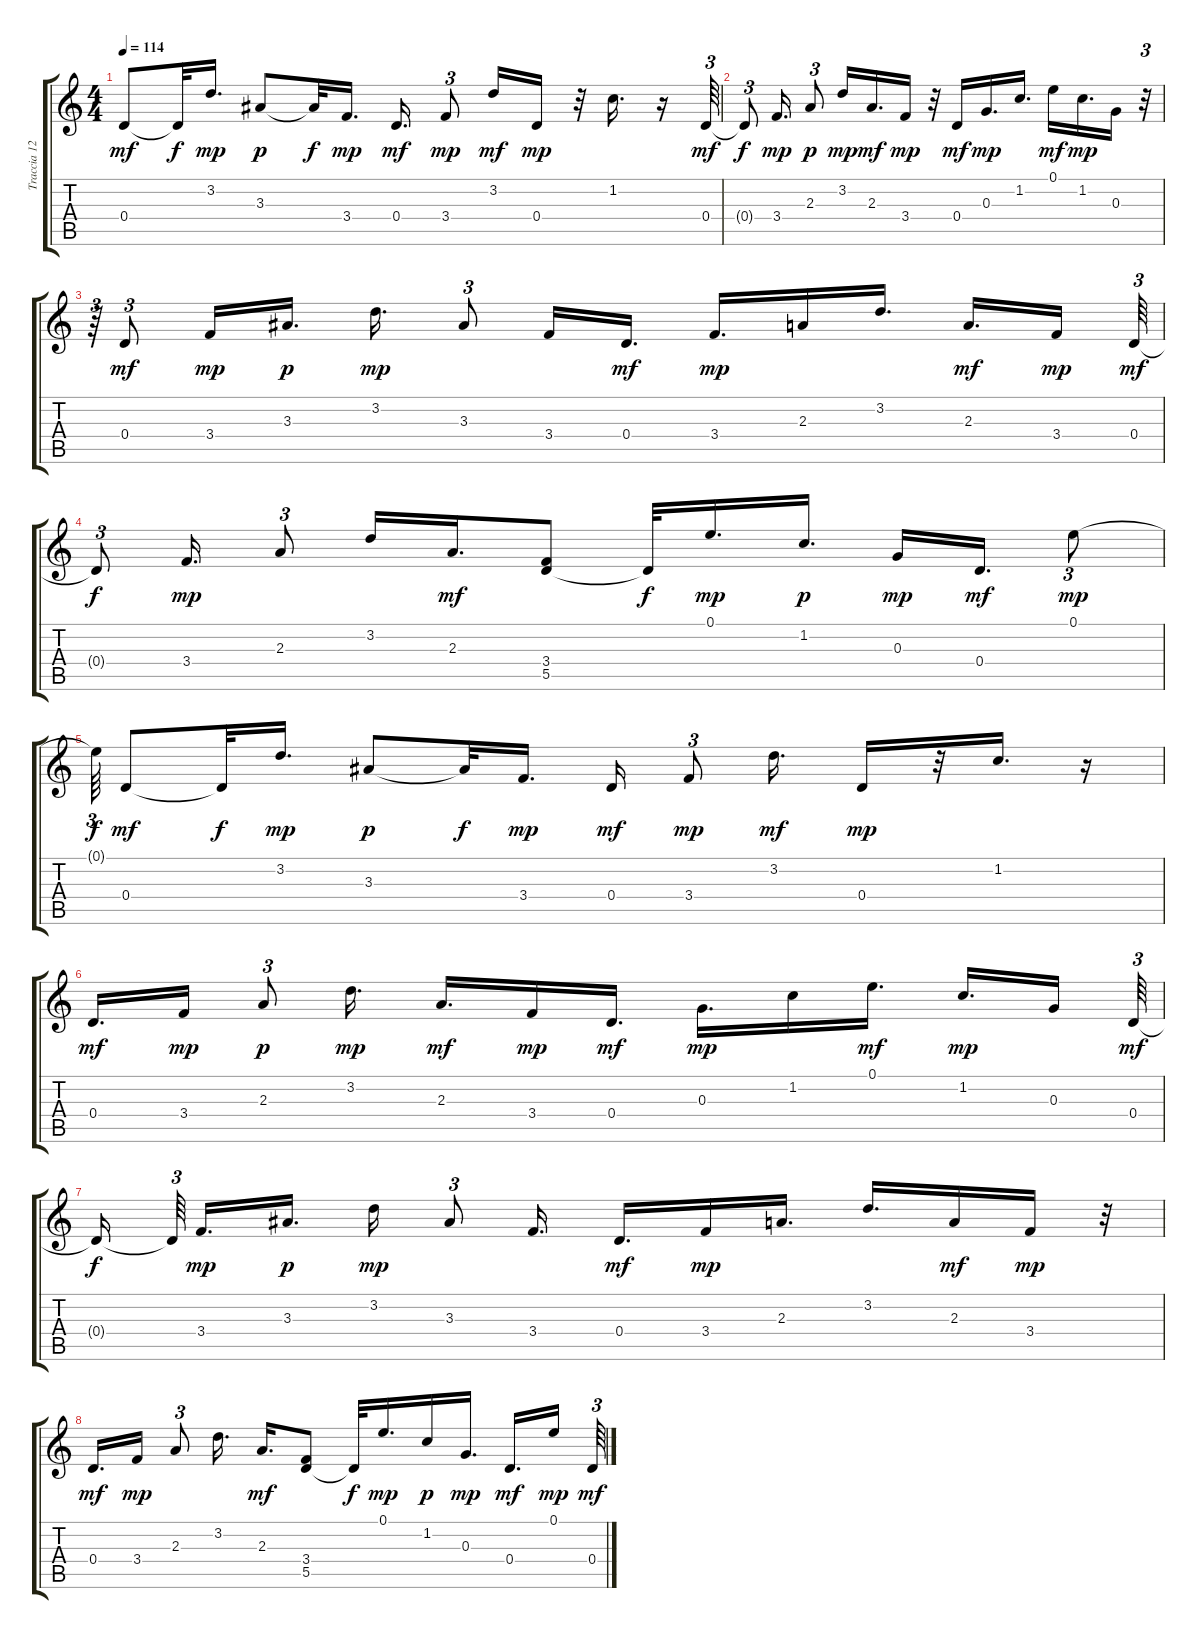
\track ("Traccia 12" "Traccia 12") {instrument acousticguitarnylon}
\staff {score tabs}
\tuning (E4 B3 G3 D3 A2 E2) {hide}
\ts (4 4)
\tempo 114
\clef g2
\ks c
0.4.8{dy mf} 0.4{t}.32{dy f} 3.2.16{d dy mp} 3.3.8{dy p} 3.3{t}.32{dy f} 3.4.16{d dy mp} 0.4.16{d dy mf} 3.4.8{tu (3 2) dy mp} 3.2.16{dy mf} 0.4.16{dy mp} r.32 1.2.16{d} r.16 0.4.64{tu (3 2) dy mf} |
0.4{t}.8{tu (3 2) dy f} 3.4.16{d dy mp} 2.3.8{tu (3 2) dy p} 3.2.16{dy mp} 2.3.16{d dy mf} 3.4.16{dy mp} r.32 0.4.16{dy mf} 0.3.16{d dy mp} 1.2.16{d} 0.1.16{dy mf} 1.2.16{d dy mp} 0.3.16 r.32{tu (3 2)} |
r.64{tu (3 2)} 0.4.8{tu (3 2) dy mf} 3.4.16{dy mp} 3.3.16{d dy p} 3.2.16{d dy mp} 3.3.8{tu (3 2)} 3.4.16 0.4.16{d dy mf} 3.4.16{d dy mp} 2.3.16 3.2.16{d} 2.3.16{d dy mf} 3.4.16{dy mp} 0.4.64{tu (3 2) dy mf} |
0.4{t}.8{tu (3 2) dy f} 3.4.16{d dy mp} 2.3.8{tu (3 2)} 3.2.16 2.3.16{d dy mf} (3.4 5.5).8 5.5{t}.32{dy f} 0.1.16{d dy mp} 1.2.16{d dy p} 0.3.16{dy mp} 0.4.16{d dy mf} 0.1.8{tu (3 2) dy mp} |
0.1{t}.64{tu (3 2) dy f} 0.4.8{dy mf} 0.4{t}.32{dy f} 3.2.16{d dy mp} 3.3.8{dy p} 3.3{t}.32{dy f} 3.4.16{d dy mp} 0.4.16{dy mf} 3.4.8{tu (3 2) dy mp} 3.2.16{d dy mf} 0.4.16{dy mp} r.32 1.2.16{d} r.16 |
0.4.16{d dy mf} 3.4.16{dy mp} 2.3.8{tu (3 2) dy p} 3.2.16{d dy mp} 2.3.16{d dy mf} 3.4.16{dy mp} 0.4.16{d dy mf} 0.3.16{d dy mp} 1.2.16 0.1.16{d dy mf} 1.2.16{d dy mp} 0.3.16 0.4.64{tu (3 2) dy mf} |
0.4{t}.16{dy f} 0.4{t}.64{tu (3 2)} 3.4.16{d dy mp} 3.3.16{d dy p} 3.2.16{dy mp} 3.3.8{tu (3 2)} 3.4.16{d} 0.4.16{d dy mf} 3.4.16{dy mp} 2.3.16{d} 3.2.16{d} 2.3.16{dy mf} 3.4.16{dy mp} r.32 |
0.4.16{d dy mf} 3.4.16{dy mp} 2.3.8{tu (3 2)} 3.2.16{d} 2.3.16{d dy mf} (3.4 5.5).8 5.5{t}.32{dy f} 0.1.16{d dy mp} 1.2.16{dy p} 0.3.16{d dy mp} 0.4.16{d dy mf} 0.1.16{dy mp} 0.4.64{tu (3 2) dy mf}
